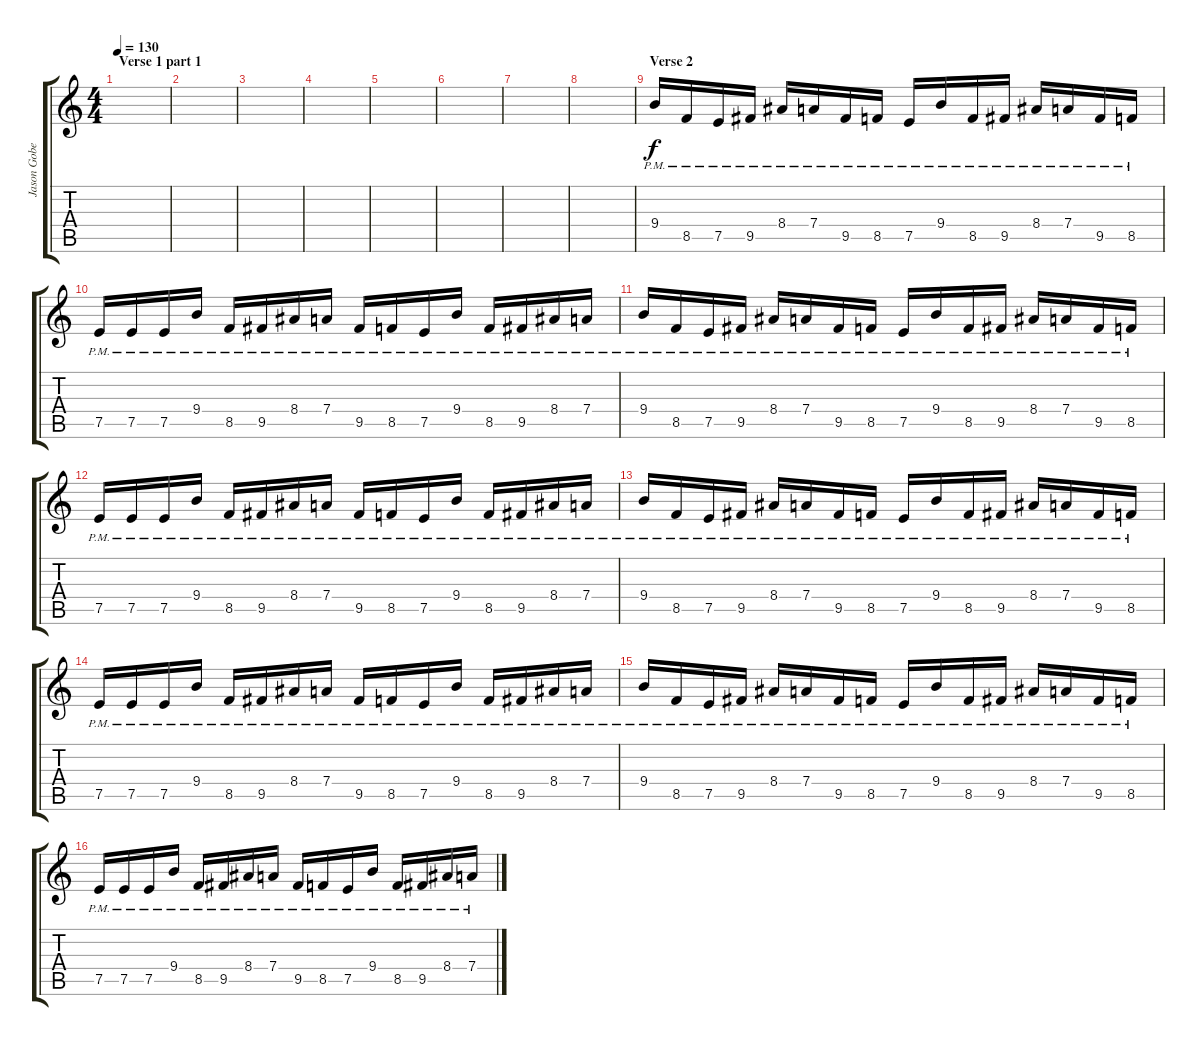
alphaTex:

\track ("Jason Gobel" "Jason Gobe") {instrument electricguitarclean}
\staff {score tabs}
\tuning (E4 B3 G3 D3 A2 E2) {hide}
\ts (4 4)
\section ("" "Verse 1 part 1")
\tempo 130
\clef g2
\ks c
|
|
|
|
|
|
|
|
\section ("" "Verse 2")
9.4{pm}.16 8.5{pm}.16 7.5{pm}.16 9.5{pm}.16 8.4{pm}.16 7.4{pm}.16 9.5{pm}.16 8.5{pm}.16 7.5{pm}.16 9.4{pm}.16 8.5{pm}.16 9.5{pm}.16 8.4{pm}.16 7.4{pm}.16 9.5{pm}.16 8.5{pm}.16 |
7.5{pm}.16 7.5{pm}.16 7.5{pm}.16 9.4{pm}.16 8.5{pm}.16 9.5{pm}.16 8.4{pm}.16 7.4{pm}.16 9.5{pm}.16 8.5{pm}.16 7.5{pm}.16 9.4{pm}.16 8.5{pm}.16 9.5{pm}.16 8.4{pm}.16 7.4{pm}.16 |
9.4{pm}.16 8.5{pm}.16 7.5{pm}.16 9.5{pm}.16 8.4{pm}.16 7.4{pm}.16 9.5{pm}.16 8.5{pm}.16 7.5{pm}.16 9.4{pm}.16 8.5{pm}.16 9.5{pm}.16 8.4{pm}.16 7.4{pm}.16 9.5{pm}.16 8.5{pm}.16 |
7.5{pm}.16 7.5{pm}.16 7.5{pm}.16 9.4{pm}.16 8.5{pm}.16 9.5{pm}.16 8.4{pm}.16 7.4{pm}.16 9.5{pm}.16 8.5{pm}.16 7.5{pm}.16 9.4{pm}.16 8.5{pm}.16 9.5{pm}.16 8.4{pm}.16 7.4{pm}.16 |
9.4{pm}.16 8.5{pm}.16 7.5{pm}.16 9.5{pm}.16 8.4{pm}.16 7.4{pm}.16 9.5{pm}.16 8.5{pm}.16 7.5{pm}.16 9.4{pm}.16 8.5{pm}.16 9.5{pm}.16 8.4{pm}.16 7.4{pm}.16 9.5{pm}.16 8.5{pm}.16 |
7.5{pm}.16 7.5{pm}.16 7.5{pm}.16 9.4{pm}.16 8.5{pm}.16 9.5{pm}.16 8.4{pm}.16 7.4{pm}.16 9.5{pm}.16 8.5{pm}.16 7.5{pm}.16 9.4{pm}.16 8.5{pm}.16 9.5{pm}.16 8.4{pm}.16 7.4{pm}.16 |
9.4{pm}.16 8.5{pm}.16 7.5{pm}.16 9.5{pm}.16 8.4{pm}.16 7.4{pm}.16 9.5{pm}.16 8.5{pm}.16 7.5{pm}.16 9.4{pm}.16 8.5{pm}.16 9.5{pm}.16 8.4{pm}.16 7.4{pm}.16 9.5{pm}.16 8.5{pm}.16 |
7.5{pm}.16 7.5{pm}.16 7.5{pm}.16 9.4{pm}.16 8.5{pm}.16 9.5{pm}.16 8.4{pm}.16 7.4{pm}.16 9.5{pm}.16 8.5{pm}.16 7.5{pm}.16 9.4{pm}.16 8.5{pm}.16 9.5{pm}.16 8.4{pm}.16 7.4{pm}.16
